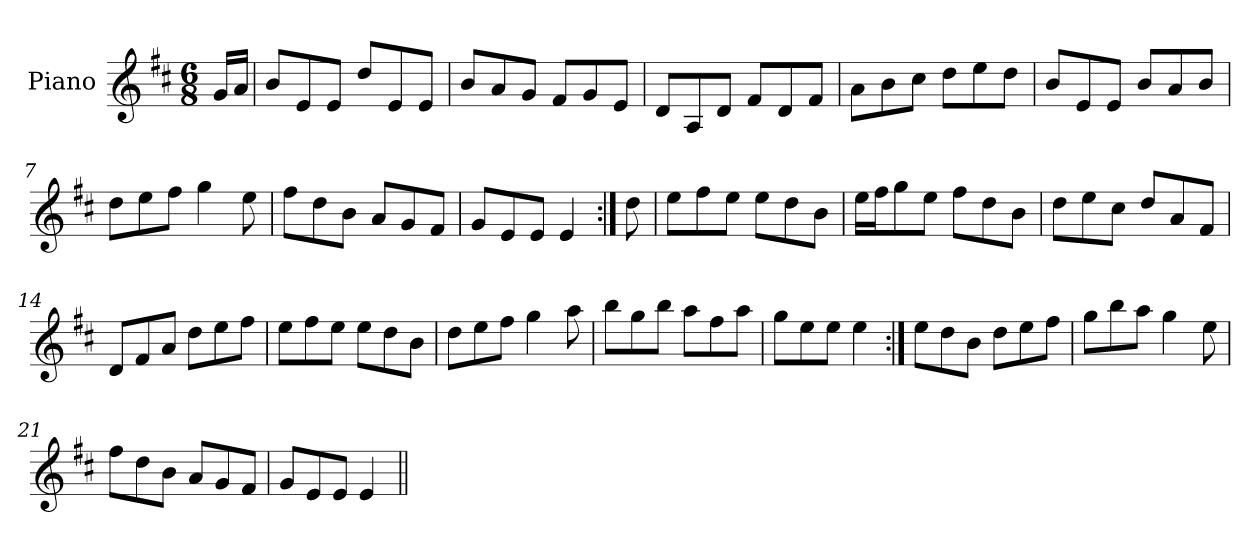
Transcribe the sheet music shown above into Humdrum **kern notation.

**kern
*part1
*staff1
*I"Piano
*I'Pno
*clefG2
*k[f#c#]
*E:dor
*M6/8
=1
16g/LL
16a/JJ
=2
8b/L
8e/
8e/J
8dd/L
8e/
8e/J
=3
8b/L
8a/
8g/J
8f#/L
8g/
8e/J
=4
8d/L
8A/
8d/J
8f#/L
8d/
8f#/J
=5
8a\L
8b\
8cc#\J
8dd\L
8ee\
8dd\J
=6
8b/L
8e/
8e/J
8b/L
8a/
8b/J
=7
8dd\L
8ee\
8ff#\J
4gg\
8ee\
=8
8ff#\L
8dd\
8b\J
8a/L
8g/
8f#/J
=9
8g/L
8e/
8e/J
4e/
=10:|!
8dd\
=11
8ee\L
8ff#\
8ee\J
8ee\L
8dd\
8b\J
=12
16ee\LL
16ff#\J
8gg\
8ee\J
8ff#\L
8dd\
8b\J
=13
8dd\L
8ee\
8cc#\J
8dd/L
8a/
8f#/J
=14
8d/L
8f#/
8a/J
8dd\L
8ee\
8ff#\J
=15
8ee\L
8ff#\
8ee\J
8ee\L
8dd\
8b\J
=16
8dd\L
8ee\
8ff#\J
4gg\
8aa\
=17
8bb\L
8gg\
8bb\J
8aa\L
8ff#\
8aa\J
=18
8gg\L
8ee\
8ee\J
4ee\
=19:|!
8ee\L
8dd\
8b\J
8dd\L
8ee\
8ff#\J
=20
8gg\L
8bb\
8aa\J
4gg\
8ee\
=21
8ff#\L
8dd\
8b\J
8a/L
8g/
8f#/J
=22
8g/L
8e/
8e/J
4e/
=||
*-
